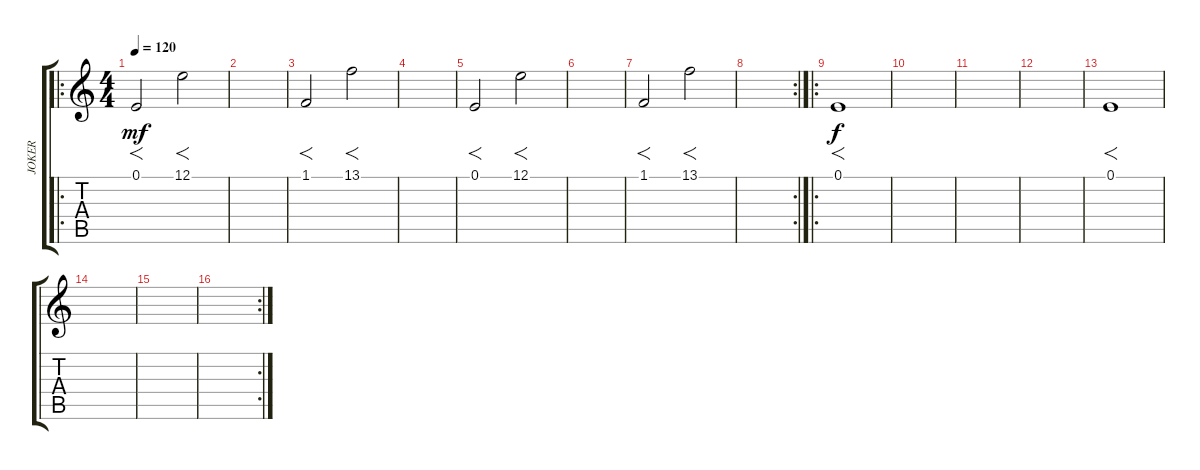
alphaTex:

\track ("JOKER" "JOKER") {instrument lead1square}
\staff {score tabs}
\tuning (E4 B3 G3 D3 A2 E2) {hide}
\ro
\ts (4 4)
\tempo 120
\clef g2
\ks c
0.1.2{f dy mf instrument lead1square} 12.1.2{f} |
|
1.1.2{f} 13.1.2{f} |
|
0.1.2{f} 12.1.2{f} |
|
1.1.2{f} 13.1.2{f} |
\rc 2
|
\ro
0.1.1{f dy f} |
|
|
|
0.1.1{f} |
|
|
\rc 2
